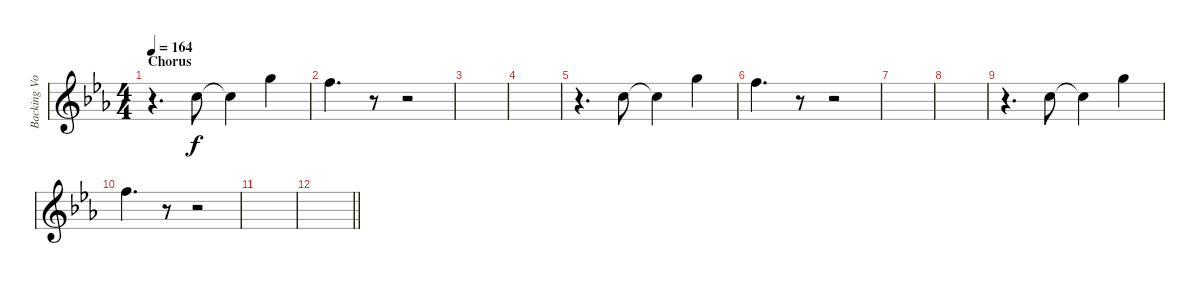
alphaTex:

\track ("Backing Vocals" "Backing Vo") {instrument distortionguitar}
\staff {score}
\tuning (E4 B3 G3 D3 A2 E2) {hide}
\ts (4 4)
\section ("" "Chorus")
\tempo 164
\clef g2
\ks eb
r.4{d dy f} 5.3.8 5.3{t}.4 8.2.4 |
1.1.4{d} r.8 r.2 |
|
|
r.4{d} 5.3.8 5.3{t}.4 8.2.4 |
1.1.4{d} r.8 r.2 |
|
|
r.4{d} 5.3.8 5.3{t}.4 8.2.4 |
1.1.4{d} r.8 r.2 |
|
\barLineRight lightlight
